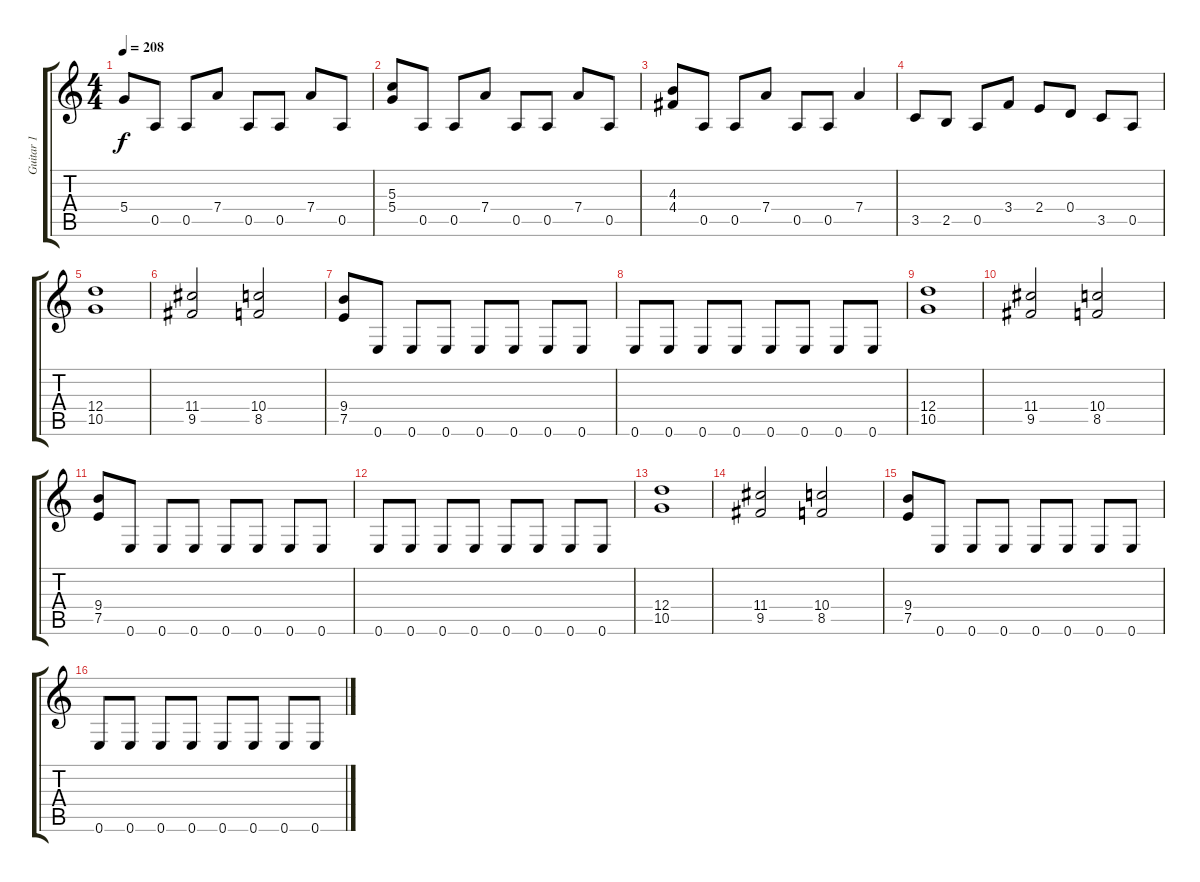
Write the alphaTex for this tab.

\track ("Guitar 1" "Guitar 1") {instrument overdrivenguitar}
\staff {score tabs}
\tuning (E4 B3 G3 D3 A2 E2) {hide}
\ts (4 4)
\tempo 208
\clef g2
\ks c
5.4.8{dy f} 0.5.8 0.5.8 7.4.8 0.5.8 0.5.8 7.4.8 0.5.8 |
(5.3 5.4).8 0.5.8 0.5.8 7.4.8 0.5.8 0.5.8 7.4.8 0.5.8 |
(4.3 4.4).8 0.5.8 0.5.8 7.4.8 0.5.8 0.5.8 7.4.4 |
3.5.8 2.5.8 0.5.8 3.4.8 2.4.8 0.4.8 3.5.8 0.5.8 |
(12.4 10.5).1 |
(11.4 9.5).2 (10.4 8.5).2 |
(9.4 7.5).8 0.6.8 0.6.8 0.6.8 0.6.8 0.6.8 0.6.8 0.6.8 |
0.6.8 0.6.8 0.6.8 0.6.8 0.6.8 0.6.8 0.6.8 0.6.8 |
(12.4 10.5).1 |
(11.4 9.5).2 (10.4 8.5).2 |
(9.4 7.5).8 0.6.8 0.6.8 0.6.8 0.6.8 0.6.8 0.6.8 0.6.8 |
0.6.8 0.6.8 0.6.8 0.6.8 0.6.8 0.6.8 0.6.8 0.6.8 |
(12.4 10.5).1 |
(11.4 9.5).2 (10.4 8.5).2 |
(9.4 7.5).8 0.6.8 0.6.8 0.6.8 0.6.8 0.6.8 0.6.8 0.6.8 |
0.6.8 0.6.8 0.6.8 0.6.8 0.6.8 0.6.8 0.6.8 0.6.8
